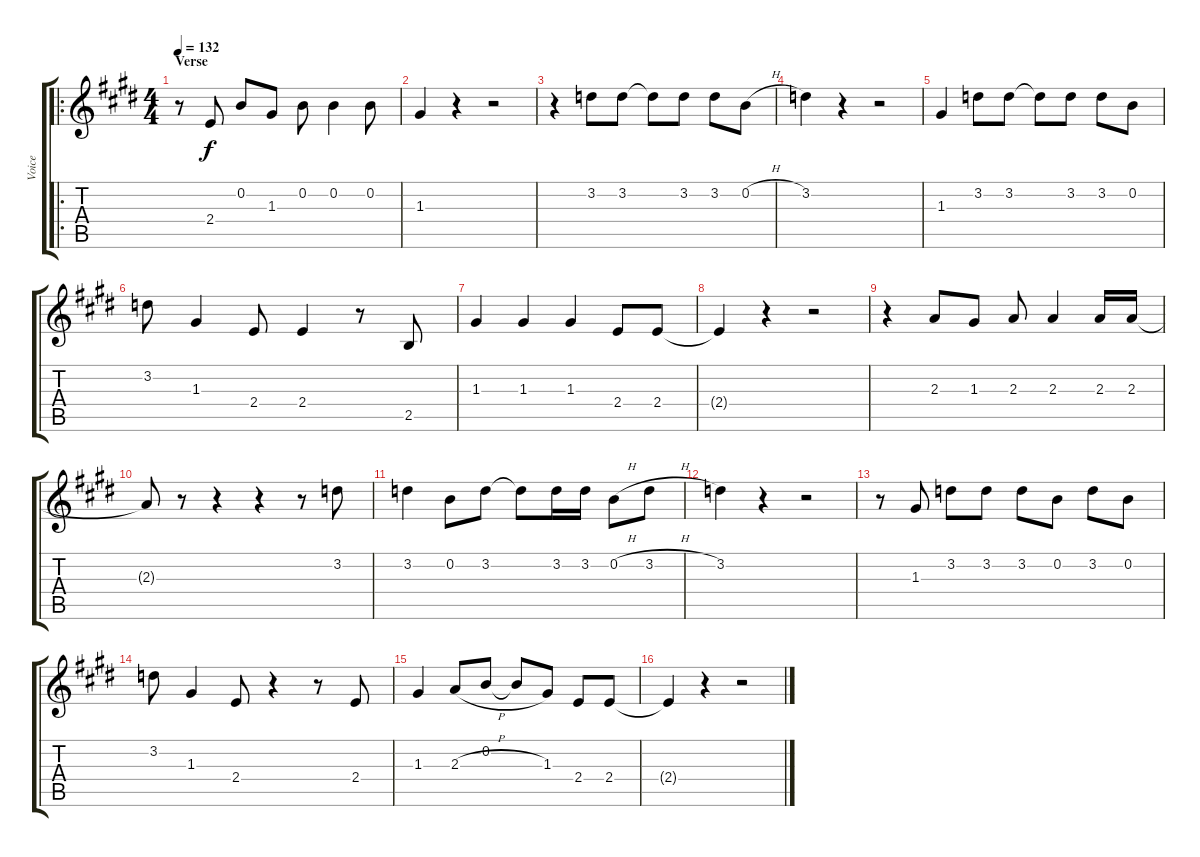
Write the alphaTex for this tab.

\track ("Voice" "Voice") {instrument acousticguitarsteel}
\staff {score tabs}
\tuning (E4 B3 G3 D3 A2 E2) {hide}
\ro
\ts (4 4)
\section ("" "Verse")
\tempo 132
\clef g2
\ks e
r.8{dy f} 2.4.8 0.2.8 1.3.8 0.2.8 0.2.4 0.2.8 |
1.3.4 r.4 r.2 |
r.4 3.2.8 3.2.8 3.2{t}.8 3.2.8 3.2.8 0.2{h}.8 |
3.2.4 r.4 r.2 |
1.3.4 3.2.8 3.2.8 3.2{t}.8 3.2.8 3.2.8 0.2.8 |
3.2.8 1.3.4 2.4.8 2.4.4 r.8 2.5.8 |
1.3.4 1.3.4 1.3.4 2.4.8 2.4.8 |
2.4{t}.4 r.4 r.2 |
r.4 2.3.8 1.3.8 2.3.8 2.3.4 2.3.16 2.3.16 |
2.3{t}.8 r.8 r.4 r.4 r.8 3.2.8 |
3.2.4 0.2.8 3.2.8 3.2{t}.8 3.2.16 3.2.16 0.2{h}.8 3.2{h}.8 |
3.2.4 r.4 r.2 |
r.8 1.3.8 3.2.8 3.2.8 3.2.8 0.2.8 3.2.8 0.2.8 |
3.2.8 1.3.4 2.4.8 r.4 r.8 2.4.8 |
1.3.4 2.3{h}.8 0.2.8 0.2{t}.8 1.3.8 2.4.8 2.4.8 |
2.4{t}.4 r.4 r.2
